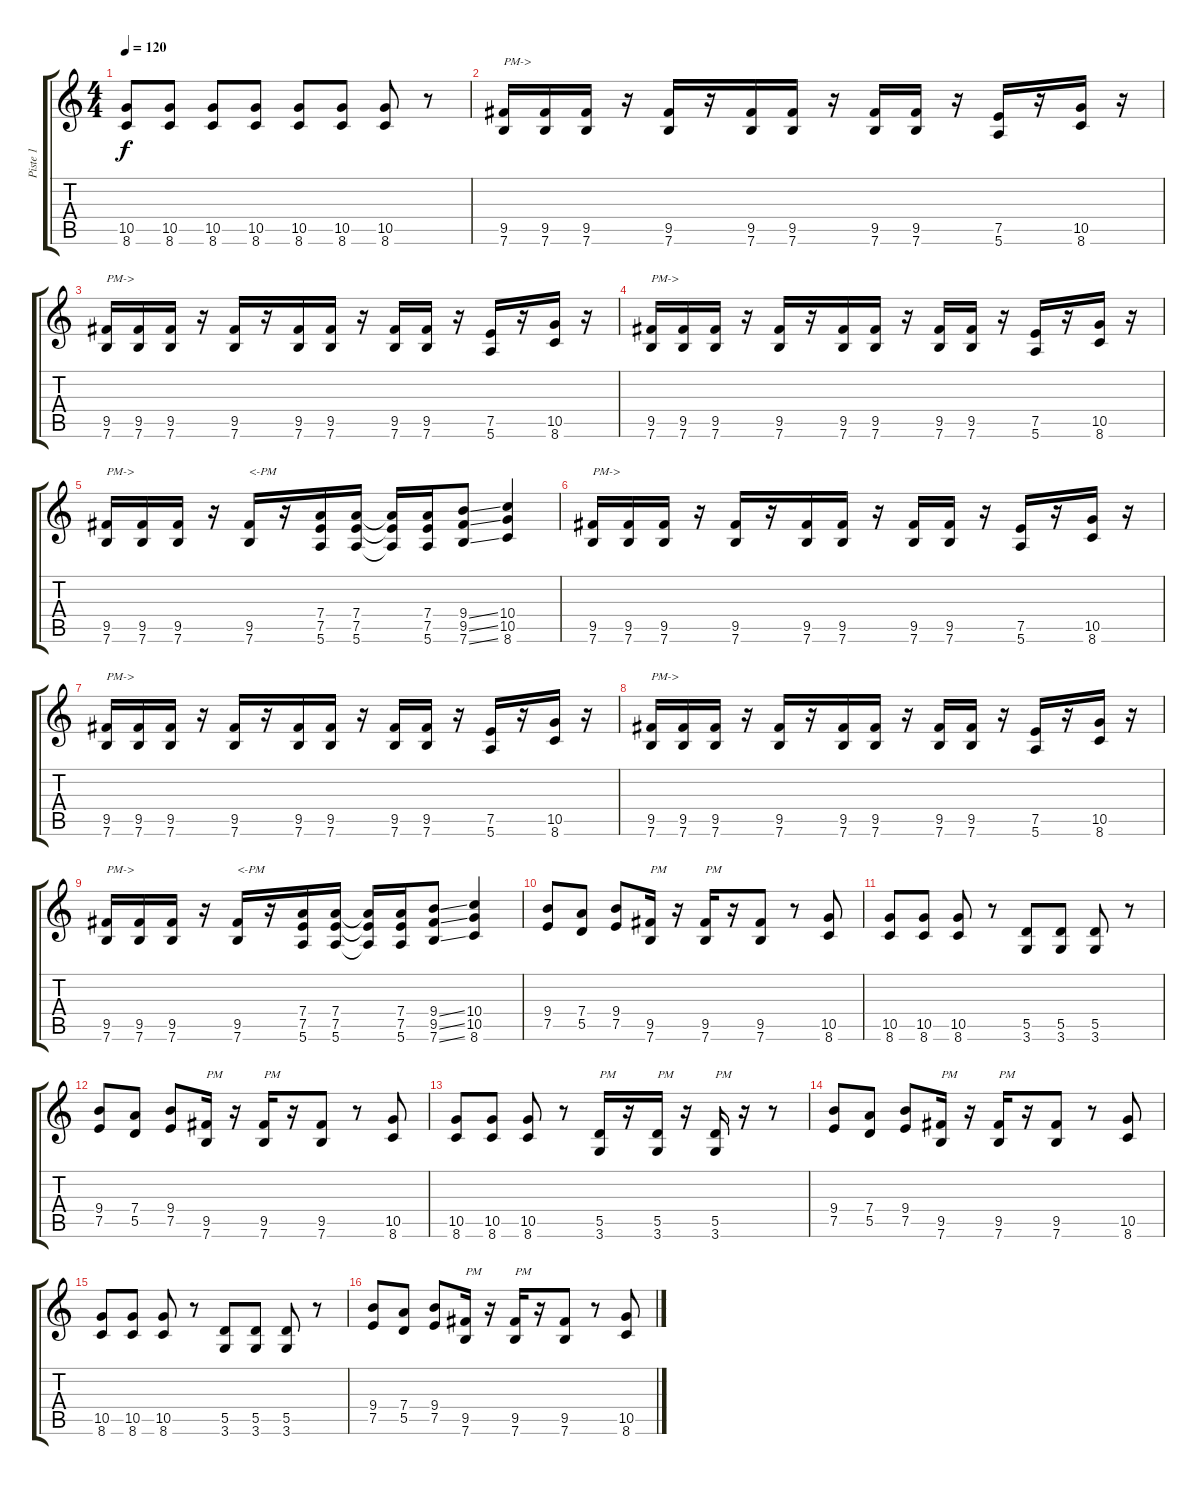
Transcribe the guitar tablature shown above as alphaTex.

\track ("Piste 1" "Piste 1") {instrument distortionguitar}
\staff {score tabs}
\tuning (E4 B3 G3 D3 A2 E2) {hide}
\ts (4 4)
\tempo 120
\clef g2
\ks c
(10.5 8.6).8{dy f} (10.5 8.6).8 (10.5 8.6).8 (10.5 8.6).8 (10.5 8.6).8 (10.5 8.6).8 (10.5 8.6).8 r.8 |
(9.5 7.6).16{txt "PM->"} (9.5 7.6).16 (9.5 7.6).16 r.16 (9.5 7.6).16 r.16 (9.5 7.6).16 (9.5 7.6).16 r.16 (9.5 7.6).16 (9.5 7.6).16 r.16 (7.5 5.6).16 r.16 (10.5 8.6).16 r.16 |
(9.5 7.6).16{txt "PM->"} (9.5 7.6).16 (9.5 7.6).16 r.16 (9.5 7.6).16 r.16 (9.5 7.6).16 (9.5 7.6).16 r.16 (9.5 7.6).16 (9.5 7.6).16 r.16 (7.5 5.6).16 r.16 (10.5 8.6).16 r.16 |
(9.5 7.6).16{txt "PM->"} (9.5 7.6).16 (9.5 7.6).16 r.16 (9.5 7.6).16 r.16 (9.5 7.6).16 (9.5 7.6).16 r.16 (9.5 7.6).16 (9.5 7.6).16 r.16 (7.5 5.6).16 r.16 (10.5 8.6).16 r.16 |
(9.5 7.6).16{txt "PM->"} (9.5 7.6).16 (9.5 7.6).16 r.16 (9.5 7.6).16{txt "<-PM"} r.16 (7.4 7.5 5.6).16 (7.4 7.5 5.6).16 (7.4{t} 7.5{t} 5.6{t}).16 (7.4 7.5 5.6).16 (9.4{ss} 9.5{ss} 7.6{ss}).8 (10.4 10.5 8.6).4 |
(9.5 7.6).16{txt "PM->"} (9.5 7.6).16 (9.5 7.6).16 r.16 (9.5 7.6).16 r.16 (9.5 7.6).16 (9.5 7.6).16 r.16 (9.5 7.6).16 (9.5 7.6).16 r.16 (7.5 5.6).16 r.16 (10.5 8.6).16 r.16 |
(9.5 7.6).16{txt "PM->"} (9.5 7.6).16 (9.5 7.6).16 r.16 (9.5 7.6).16 r.16 (9.5 7.6).16 (9.5 7.6).16 r.16 (9.5 7.6).16 (9.5 7.6).16 r.16 (7.5 5.6).16 r.16 (10.5 8.6).16 r.16 |
(9.5 7.6).16{txt "PM->"} (9.5 7.6).16 (9.5 7.6).16 r.16 (9.5 7.6).16 r.16 (9.5 7.6).16 (9.5 7.6).16 r.16 (9.5 7.6).16 (9.5 7.6).16 r.16 (7.5 5.6).16 r.16 (10.5 8.6).16 r.16 |
(9.5 7.6).16{txt "PM->"} (9.5 7.6).16 (9.5 7.6).16 r.16 (9.5 7.6).16{txt "<-PM"} r.16 (7.4 7.5 5.6).16 (7.4 7.5 5.6).16 (7.4{t} 7.5{t} 5.6{t}).16 (7.4 7.5 5.6).16 (9.4{ss} 9.5{ss} 7.6{ss}).8 (10.4 10.5 8.6).4 |
(9.4 7.5).8 (7.4 5.5).8 (9.4 7.5).8 (9.5 7.6).16{txt "PM"} r.16 (9.5 7.6).16{txt "PM"} r.16 (9.5 7.6).8 r.8 (10.5 8.6).8 |
(10.5 8.6).8 (10.5 8.6).8 (10.5 8.6).8 r.8 (5.5 3.6).8 (5.5 3.6).8 (5.5 3.6).8 r.8 |
(9.4 7.5).8 (7.4 5.5).8 (9.4 7.5).8 (9.5 7.6).16{txt "PM"} r.16 (9.5 7.6).16{txt "PM"} r.16 (9.5 7.6).8 r.8 (10.5 8.6).8 |
(10.5 8.6).8 (10.5 8.6).8 (10.5 8.6).8 r.8 (5.5 3.6).16{txt "PM"} r.16 (5.5 3.6).16{txt "PM"} r.16 (5.5 3.6).16{txt "PM"} r.16 r.8 |
(9.4 7.5).8 (7.4 5.5).8 (9.4 7.5).8 (9.5 7.6).16{txt "PM"} r.16 (9.5 7.6).16{txt "PM"} r.16 (9.5 7.6).8 r.8 (10.5 8.6).8 |
(10.5 8.6).8 (10.5 8.6).8 (10.5 8.6).8 r.8 (5.5 3.6).8 (5.5 3.6).8 (5.5 3.6).8 r.8 |
(9.4 7.5).8 (7.4 5.5).8 (9.4 7.5).8 (9.5 7.6).16{txt "PM"} r.16 (9.5 7.6).16{txt "PM"} r.16 (9.5 7.6).8 r.8 (10.5 8.6).8
